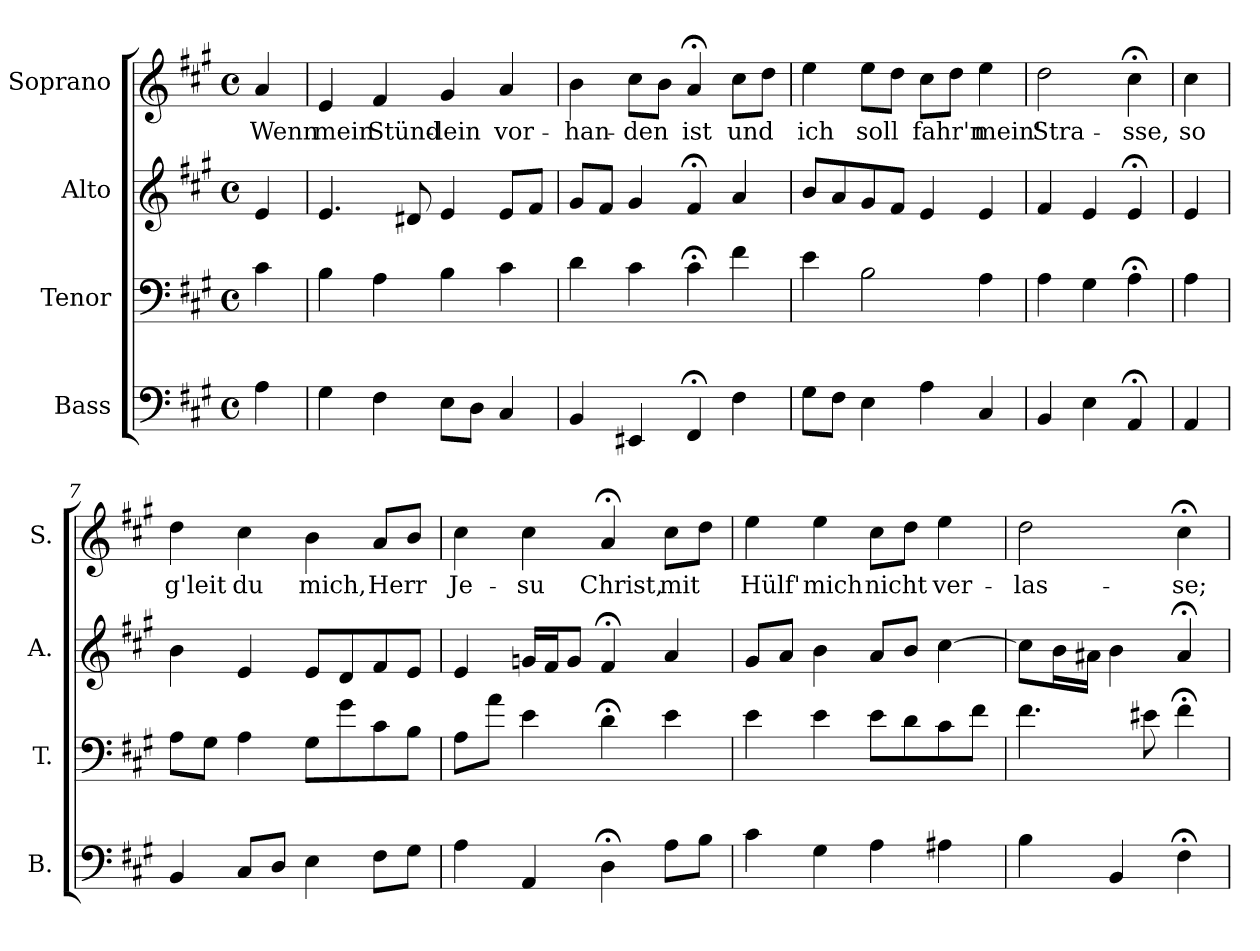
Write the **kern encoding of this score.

**kern	**kern	**kern	**kern	**text
*part4	*part3	*part2	*part1	*part1
*staff4	*staff3	*staff2	*staff1	*staff1
*I"Bass	*I"Tenor	*I"Alto	*I"Soprano	*
*I'B.	*I'T.	*I'A.	*I'S.	*
*clefF4	*clefF4	*clefG2	*clefG2	*
*k[f#c#g#]	*k[f#c#g#]	*k[f#c#g#]	*k[f#c#g#]	*
*A:	*A:	*A:	*A:	*
*M4/4	*M4/4	*M4/4	*M4/4	*
*met(c)	*met(c)	*met(c)	*met(c)	*
=1	=1	=1	=1	=1
!	!	!	!	!LO:LY:b
4A\	4c#\	4e/	4a/	Wenn
=2	=2	=2	=2	=2
!	!	!	!	!LO:LY:b
4G#\	4B\	4.e/	4e/	mein
!	!	!	!	!LO:LY:b
4F#\	4A\	.	4f#/	Stünd-
.	.	8d#X/	.	.
!	!	!	!	!LO:LY:b
8E\L	4B\	4e/	4g#/	-lein
8D\J	.	.	.	.
!	!	!	!	!LO:LY:b
4C#/	4c#\	8e/L	4a/	vor-
.	.	8f#/J	.	.
=3	=3	=3	=3	=3
!	!	!	!	!LO:LY:b
4BB/	4d\	8g#/L	4b\	-han-
.	.	8f#/J	.	.
!	!	!	!	!LO:LY:b
4EE#X/	4c#\	4g#/	8cc#\L	-den
.	.	.	8b\J	.
!	!	!	!	!LO:LY:b
4FF#;</	4c#;<\	4f#;</	4a;</	ist
!	!	!	!	!LO:LY:b
4F#\	4f#\	4a/	8cc#\L	und
.	.	.	8dd\J	.
=4	=4	=4	=4	=4
!	!	!	!	!LO:LY:b
8G#\L	4e\	8b/L	4ee\	ich
8F#\J	.	8a/	.	.
!	!	!	!	!LO:LY:b
4E\	2B\	8g#/	8ee\L	soll
.	.	8f#/J	8dd\J	.
!	!	!	!	!LO:LY:b
4A\	.	4e/	8cc#\L	fahr'n
.	.	.	8dd\J	.
!	!	!	!	!LO:LY:b
4C#/	4A\	4e/	4ee\	mein'
=5	=5	=5	=5	=5
!	!	!	!	!LO:LY:b
4BB/	4A\	4f#/	2dd\	Stra-
4E\	4G#\	4e/	.	.
!	!	!	!	!LO:LY:b
4AA;</	4A;<\	4e;</	4cc#;<\	-sse,
!!LO:LB:g=z
=6	=6	=6	=6	=6
!	!	!	!	!LO:LY:b
4AA/	4A\	4e/	4cc#\	so
=7	=7	=7	=7	=7
!	!	!	!	!LO:LY:b
4BB/	8A\L	4b\	4dd\	g'leit
.	8G#\J	.	.	.
!	!	!	!	!LO:LY:b
8C#/L	4A\	4e/	4cc#\	du
8D/J	.	.	.	.
!	!	!	!	!LO:LY:b
4E\	8G#\L	8e/L	4b\	mich,
.	8g#\	8d/	.	.
!	!	!	!	!LO:LY:b
8F#\L	8c#\	8f#/	8a/L	Herr
8G#\J	8B\J	8e/J	8b/J	.
=8	=8	=8	=8	=8
!	!	!	!	!LO:LY:b
4A\	8A\L	4e/	4cc#\	Je-
.	8a\J	.	.	.
!	!	!	!	!LO:LY:b
4AA/	4e\	16gn/LL	4cc#\	-su
.	.	16f#/J	.	.
.	.	8g/J	.	.
!	!	!	!	!LO:LY:b
4D;<\	4d;<\	4f#;</	4a;</	Christ,
!	!	!	!	!LO:LY:b
8A\L	4e\	4a/	8cc#\L	mit
8B\J	.	.	8dd\J	.
=9	=9	=9	=9	=9
!	!	!	!	!LO:LY:b
4c#\	4e\	8g#/L	4ee\	Hülf'
.	.	8a/J	.	.
!	!	!	!	!LO:LY:b
4G#\	4e\	4b\	4ee\	mich
!	!	!	!	!LO:LY:b
4A\	8e\L	8a/L	8cc#\L	nicht
.	8d\	8b/J	8dd\J	.
!	!	!	!	!LO:LY:b
4A#X\	8c#\	[4cc#\	4ee\	ver-
.	8f#\J	.	.	.
=10	=10	=10	=10	=10
!	!	!	!	!LO:LY:b
4B\	4.f#\	8cc#\L]	2dd\	-las-
.	.	16b\L	.	.
.	.	16a#X\JJ	.	.
4BB/	.	4b\	.	.
.	8e#X\	.	.	.
!	!	!	!	!LO:LY:b
4F#;<\	4f#;<\	4a#;</	4cc#;<\	-se;
=	=	=	=	=
*-	*-	*-	*-	*-
